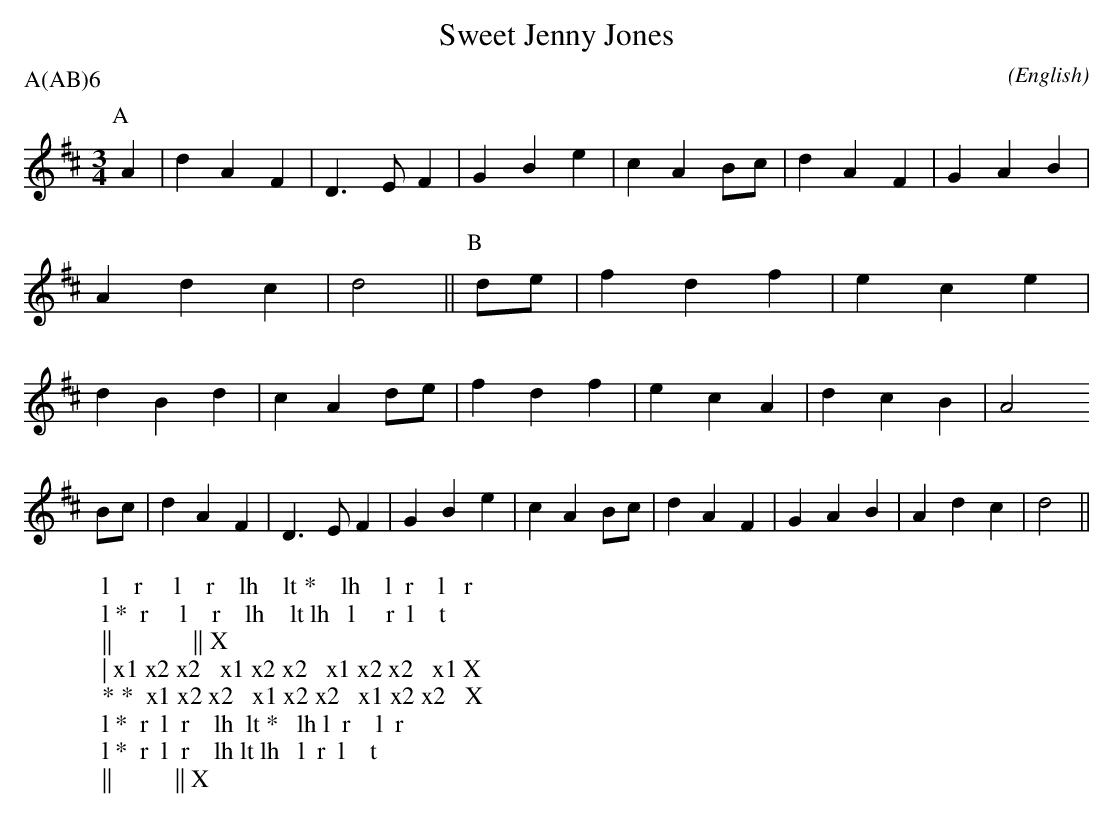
X:1
T:Sweet Jenny Jones
M:3/4
C:
O:English
P:A(AB)6
K:D
P:A
A2 | d2    A2   F2 | D3    E  F2 | G2    B2 e2 | c2  A2   \
W:l    r     l    r    lh    lt *    lh    l  r    l   r
Bc | d2    A2   F2 | G2    A2 B2 | A2    d2 c2 | d4       ||\
W:l *  r     l    r    lh    lt lh   l     r  l    t
W:||             || X
P:B
de | f2 d2 f2 | e2 c2 e2 | d2 B2 d2 | c2 A2 \
w:
W:| x1 x2 x2   x1 x2 x2   x1 x2 x2   x1 X
de | f2 d2 f2 | e2 c2 A2 | d2 c2 B2 | A4
w:
W:* *  x1 x2 x2   x1 x2 x2   x1 x2 x2   X
Bc | d2 A2 F2 | D3  E F2 | G2 B2 e2 | c2 A2 \
W:l *  r  l  r    lh  lt *   lh l  r    l  r
Bc | d2 A2 F2 | G2 A2 B2 | A2 d2 c2 | d4    ||
W:l *  r  l  r    lh lt lh   l  r  l    t
W:||          || X
